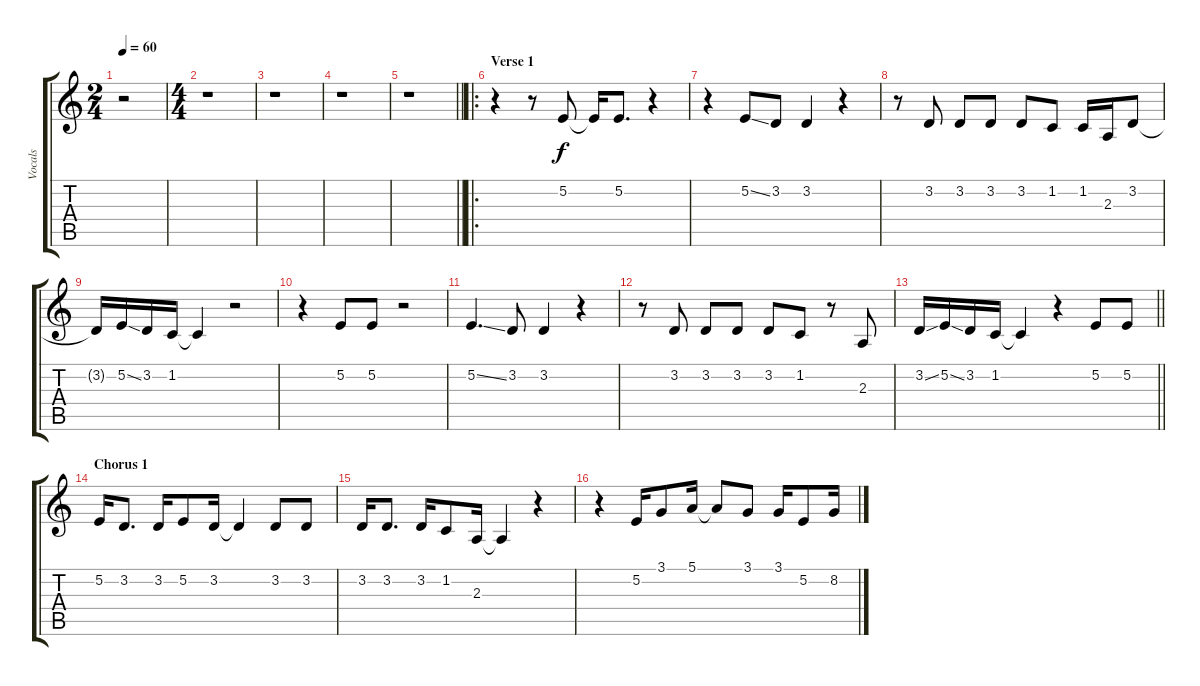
\track ("Vocals" "Vocals") {instrument voiceoohs}
\staff {score tabs}
\tuning (E4 B3 G3 D3 A2 E2) {hide}
\ts (2 4)
\tempo 60
\clef g2
\ks c
r.2{dy f instrument voiceoohs} |
\ts (4 4)
r.1 |
r.1 |
r.1 |
\barLineRight lightlight
r.1 |
\ro
\section ("" "Verse 1")
r.4 r.8 5.2.8 5.2{t}.16 5.2.8{d} r.4 |
r.4 5.2{ss}.8 3.2.8 3.2.4 r.4 |
r.8 3.2.8 3.2.8 3.2.8 3.2.8 1.2.8 1.2.16 2.3.16 3.2.8 |
3.2{t}.16 5.2{ss}.16 3.2.16 1.2.16 1.2{t}.4 r.2 |
r.4 5.2.8 5.2.8 r.2 |
5.2{ss}.4{d} 3.2.8 3.2.4 r.4 |
r.8 3.2.8 3.2.8 3.2.8 3.2.8 1.2.8 r.8 2.3.8 |
\barLineRight lightlight
3.2{ss}.16 5.2{ss}.16 3.2.16 1.2.16 1.2{t}.4 r.4 5.2.8 5.2.8 |
\section ("" "Chorus 1")
5.2.16 3.2.8{d} 3.2.16 5.2.8 3.2.16 3.2{t}.4 3.2.8 3.2.8 |
3.2.16 3.2.8{d} 3.2.16 1.2.8 2.3.16 2.3{t}.4 r.4 |
r.4 5.2.16 3.1.8 5.1.16 5.1{t}.8 3.1.8 3.1.16 5.2.8 8.2{ss}.16
